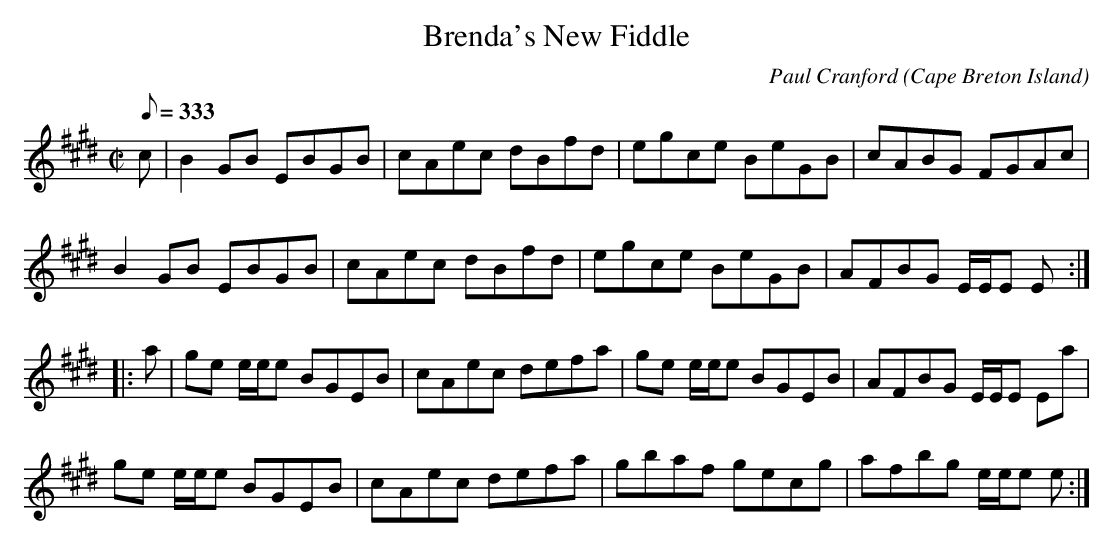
X:1
T:Brenda's New Fiddle
C:Paul Cranford
O:Cape Breton Island
L:1/8
Q:333
M:C|
K:E
c|B2 GB EBGB|cAec dBfd|egce BeGB|cABG FGAc|
B2 GB EBGB|cAec dBfd|egce BeGB|AFBG E/E/E E:|
|:a|ge e/e/e BGEB|cAec defa|ge e/e/e BGEB|AFBG E/E/E Ea|
ge e/e/e BGEB|cAec defa|gbaf gecg|afbg e/e/e e:|
